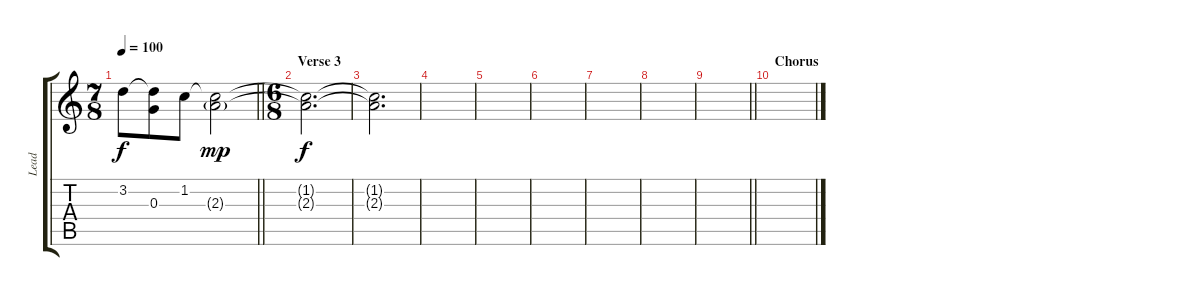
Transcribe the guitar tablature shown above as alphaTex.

\track ("Lead" "Lead") {instrument distortionguitar}
\staff {score tabs}
\tuning (E4 B3 G3 D3 A2 E2) {hide}
\ts (7 8)
\tempo 100
\clef g2
\barLineRight lightlight
\ks c
3.2{t}.8{dy f} (3.2{t} 0.3).8 1.2.8 (1.2{t} 2.3{g}).2{dy mp} |
\ts (6 8)
\section ("" "Verse 3")
(1.2{t} 2.3{t}).2{d dy f} |
(1.2{t} 2.3{t}).2{d} |
|
|
|
|
|
\barLineRight lightlight
|
\section ("" "Chorus")
